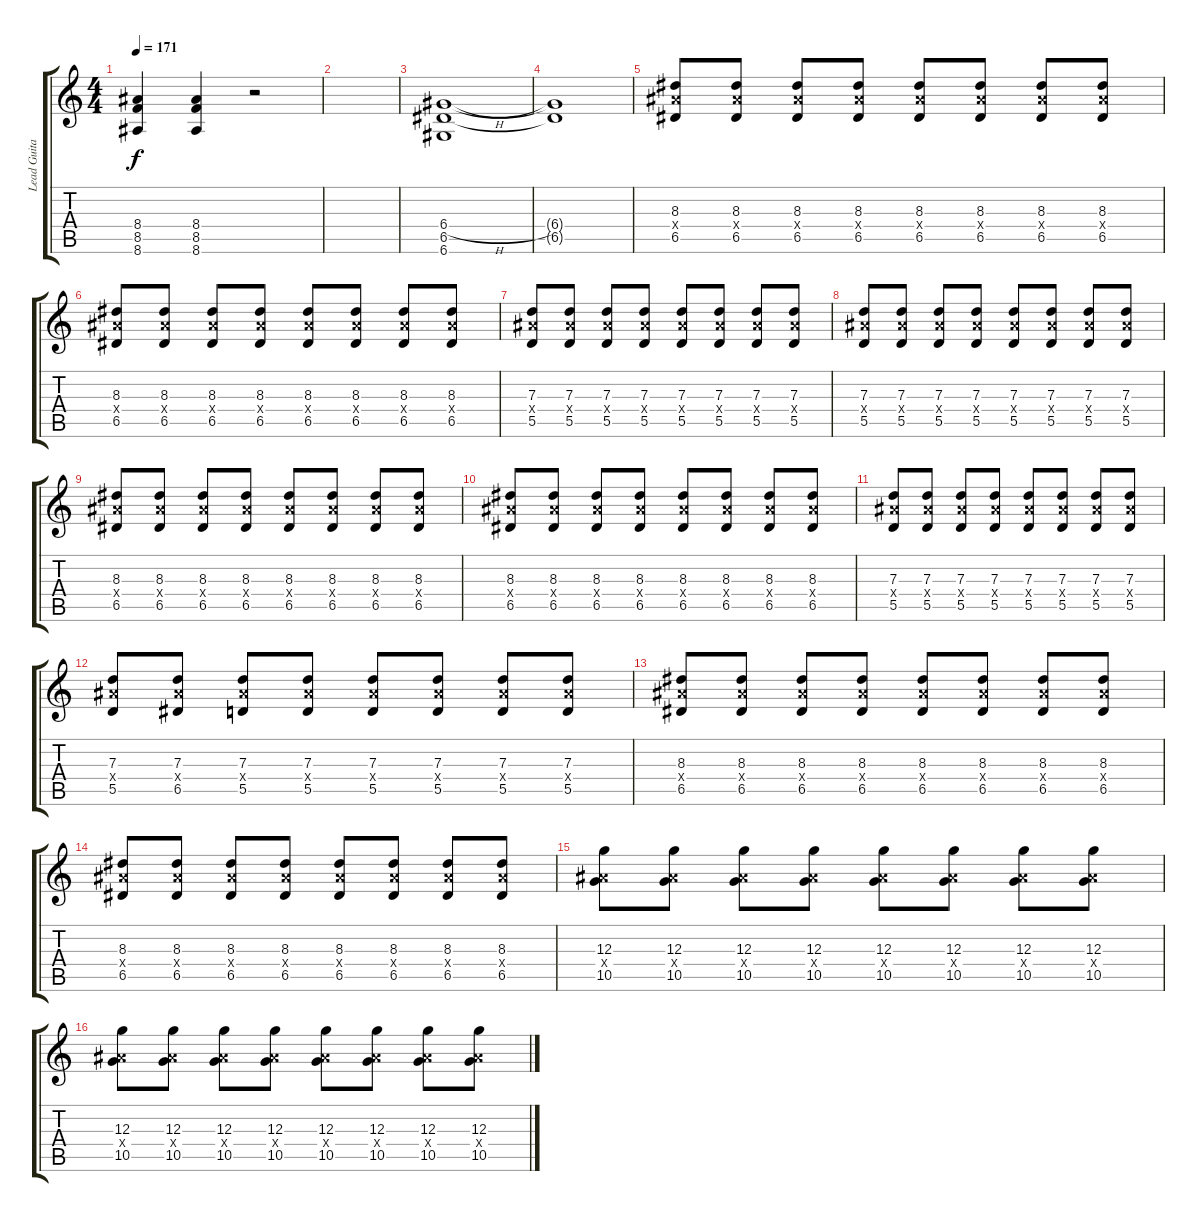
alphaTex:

\track ("Lead Guitar " "Lead Guita") {instrument distortionguitar}
\staff {score tabs}
\tuning (E4 B3 G3 D3 A2 D2) {hide}
\ts (4 4)
\tempo 171
\clef g2
\ks c
(8.4 8.5 8.6).4{dy f} (8.4 8.5 8.6).4 r.2 |
|
(6.4{h} 6.5 6.6).1 |
(6.4{t} 6.5{t}).1 |
(8.3 8.4{x} 6.5).8 (8.3 8.4{x} 6.5).8 (8.3 8.4{x} 6.5).8 (8.3 8.4{x} 6.5).8 (8.3 8.4{x} 6.5).8 (8.3 8.4{x} 6.5).8 (8.3 8.4{x} 6.5).8 (8.3 8.4{x} 6.5).8 |
(8.3 8.4{x} 6.5).8 (8.3 8.4{x} 6.5).8 (8.3 8.4{x} 6.5).8 (8.3 8.4{x} 6.5).8 (8.3 8.4{x} 6.5).8 (8.3 8.4{x} 6.5).8 (8.3 8.4{x} 6.5).8 (8.3 8.4{x} 6.5).8 |
(7.3 8.4{x} 5.5).8 (7.3 8.4{x} 5.5).8 (7.3 8.4{x} 5.5).8 (7.3 8.4{x} 5.5).8 (7.3 8.4{x} 5.5).8 (7.3 8.4{x} 5.5).8 (7.3 8.4{x} 5.5).8 (7.3 8.4{x} 5.5).8 |
(7.3 8.4{x} 5.5).8 (7.3 8.4{x} 5.5).8 (7.3 8.4{x} 5.5).8 (7.3 8.4{x} 5.5).8 (7.3 8.4{x} 5.5).8 (7.3 8.4{x} 5.5).8 (7.3 8.4{x} 5.5).8 (7.3 8.4{x} 5.5).8 |
(8.3 8.4{x} 6.5).8 (8.3 8.4{x} 6.5).8 (8.3 8.4{x} 6.5).8 (8.3 8.4{x} 6.5).8 (8.3 8.4{x} 6.5).8 (8.3 8.4{x} 6.5).8 (8.3 8.4{x} 6.5).8 (8.3 8.4{x} 6.5).8 |
(8.3 8.4{x} 6.5).8 (8.3 8.4{x} 6.5).8 (8.3 8.4{x} 6.5).8 (8.3 8.4{x} 6.5).8 (8.3 8.4{x} 6.5).8 (8.3 8.4{x} 6.5).8 (8.3 8.4{x} 6.5).8 (8.3 8.4{x} 6.5).8 |
(7.3 8.4{x} 5.5).8 (7.3 8.4{x} 5.5).8 (7.3 8.4{x} 5.5).8 (7.3 8.4{x} 5.5).8 (7.3 8.4{x} 5.5).8 (7.3 8.4{x} 5.5).8 (7.3 8.4{x} 5.5).8 (7.3 8.4{x} 5.5).8 |
(7.3 8.4{x} 5.5).8 (7.3 8.4{x} 6.5).8 (7.3 8.4{x} 5.5).8 (7.3 8.4{x} 5.5).8 (7.3 8.4{x} 5.5).8 (7.3 8.4{x} 5.5).8 (7.3 8.4{x} 5.5).8 (7.3 8.4{x} 5.5).8 |
(8.3 8.4{x} 6.5).8 (8.3 8.4{x} 6.5).8 (8.3 8.4{x} 6.5).8 (8.3 8.4{x} 6.5).8 (8.3 8.4{x} 6.5).8 (8.3 8.4{x} 6.5).8 (8.3 8.4{x} 6.5).8 (8.3 8.4{x} 6.5).8 |
(8.3 8.4{x} 6.5).8 (8.3 8.4{x} 6.5).8 (8.3 8.4{x} 6.5).8 (8.3 8.4{x} 6.5).8 (8.3 8.4{x} 6.5).8 (8.3 8.4{x} 6.5).8 (8.3 8.4{x} 6.5).8 (8.3 8.4{x} 6.5).8 |
(12.3 8.4{x} 10.5).8 (12.3 8.4{x} 10.5).8 (12.3 8.4{x} 10.5).8 (12.3 8.4{x} 10.5).8 (12.3 8.4{x} 10.5).8 (12.3 8.4{x} 10.5).8 (12.3 8.4{x} 10.5).8 (12.3 8.4{x} 10.5).8 |
(12.3 8.4{x} 10.5).8 (12.3 8.4{x} 10.5).8 (12.3 8.4{x} 10.5).8 (12.3 8.4{x} 10.5).8 (12.3 8.4{x} 10.5).8 (12.3 8.4{x} 10.5).8 (12.3 8.4{x} 10.5).8 (12.3 8.4{x} 10.5).8
